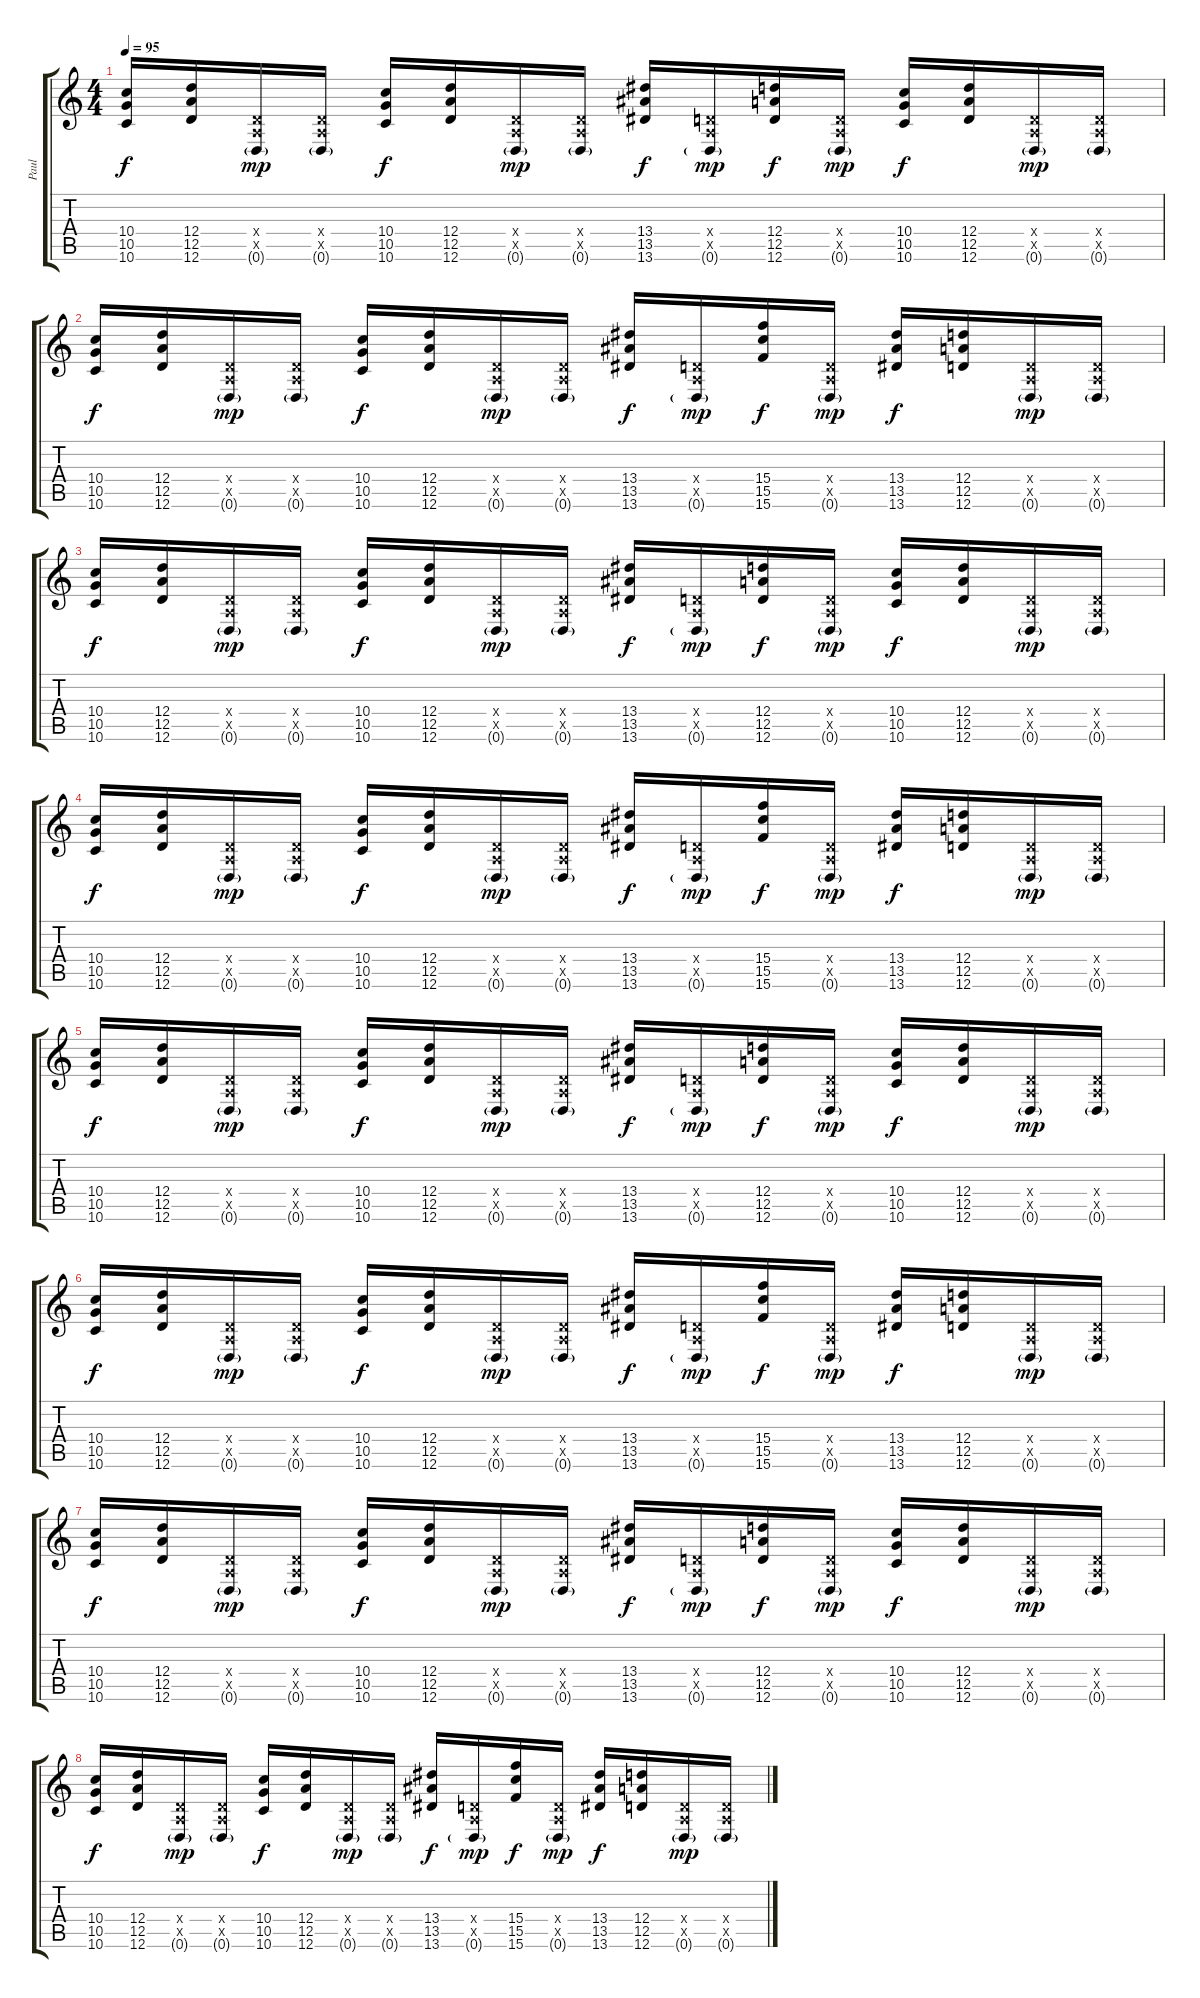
\track ("Paul" "Paul") {instrument distortionguitar}
\staff {score tabs}
\tuning (E4 B3 G3 D3 A2 D2) {hide}
\ts (4 4)
\tempo 95
\clef g2
\ks c
(10.4 10.5 10.6).16{dy f instrument distortionguitar} (12.4 12.5 12.6).16 (0.4{x} 0.5{x} 0.6{g}).16{dy mp} (0.4{x} 0.5{x} 0.6{g}).16 (10.4 10.5 10.6).16{dy f} (12.4 12.5 12.6).16 (0.4{x} 0.5{x} 0.6{g}).16{dy mp} (0.4{x} 0.5{x} 0.6{g}).16 (13.4 13.5 13.6).16{dy f} (0.4{x} 0.5{x} 0.6{g}).16{dy mp} (12.4 12.5 12.6).16{dy f} (0.4{x} 0.5{x} 0.6{g}).16{dy mp} (10.4 10.5 10.6).16{dy f} (12.4 12.5 12.6).16 (0.4{x} 0.5{x} 0.6{g}).16{dy mp} (0.4{x} 0.5{x} 0.6{g}).16 |
(10.4 10.5 10.6).16{dy f} (12.4 12.5 12.6).16 (0.4{x} 0.5{x} 0.6{g}).16{dy mp} (0.4{x} 0.5{x} 0.6{g}).16 (10.4 10.5 10.6).16{dy f} (12.4 12.5 12.6).16 (0.4{x} 0.5{x} 0.6{g}).16{dy mp} (0.4{x} 0.5{x} 0.6{g}).16 (13.4 13.5 13.6).16{dy f} (0.4{x} 0.5{x} 0.6{g}).16{dy mp} (15.4 15.5 15.6).16{dy f} (0.4{x} 0.5{x} 0.6{g}).16{dy mp} (13.4 13.5 13.6).16{dy f} (12.4 12.5 12.6).16 (0.4{x} 0.5{x} 0.6{g}).16{dy mp} (0.4{x} 0.5{x} 0.6{g}).16 |
(10.4 10.5 10.6).16{dy f} (12.4 12.5 12.6).16 (0.4{x} 0.5{x} 0.6{g}).16{dy mp} (0.4{x} 0.5{x} 0.6{g}).16 (10.4 10.5 10.6).16{dy f} (12.4 12.5 12.6).16 (0.4{x} 0.5{x} 0.6{g}).16{dy mp} (0.4{x} 0.5{x} 0.6{g}).16 (13.4 13.5 13.6).16{dy f} (0.4{x} 0.5{x} 0.6{g}).16{dy mp} (12.4 12.5 12.6).16{dy f} (0.4{x} 0.5{x} 0.6{g}).16{dy mp} (10.4 10.5 10.6).16{dy f} (12.4 12.5 12.6).16 (0.4{x} 0.5{x} 0.6{g}).16{dy mp} (0.4{x} 0.5{x} 0.6{g}).16 |
(10.4 10.5 10.6).16{dy f} (12.4 12.5 12.6).16 (0.4{x} 0.5{x} 0.6{g}).16{dy mp} (0.4{x} 0.5{x} 0.6{g}).16 (10.4 10.5 10.6).16{dy f} (12.4 12.5 12.6).16 (0.4{x} 0.5{x} 0.6{g}).16{dy mp} (0.4{x} 0.5{x} 0.6{g}).16 (13.4 13.5 13.6).16{dy f} (0.4{x} 0.5{x} 0.6{g}).16{dy mp} (15.4 15.5 15.6).16{dy f} (0.4{x} 0.5{x} 0.6{g}).16{dy mp} (13.4 13.5 13.6).16{dy f} (12.4 12.5 12.6).16 (0.4{x} 0.5{x} 0.6{g}).16{dy mp} (0.4{x} 0.5{x} 0.6{g}).16 |
(10.4 10.5 10.6).16{dy f instrument distortionguitar} (12.4 12.5 12.6).16 (0.4{x} 0.5{x} 0.6{g}).16{dy mp} (0.4{x} 0.5{x} 0.6{g}).16 (10.4 10.5 10.6).16{dy f} (12.4 12.5 12.6).16 (0.4{x} 0.5{x} 0.6{g}).16{dy mp} (0.4{x} 0.5{x} 0.6{g}).16 (13.4 13.5 13.6).16{dy f} (0.4{x} 0.5{x} 0.6{g}).16{dy mp} (12.4 12.5 12.6).16{dy f} (0.4{x} 0.5{x} 0.6{g}).16{dy mp} (10.4 10.5 10.6).16{dy f} (12.4 12.5 12.6).16 (0.4{x} 0.5{x} 0.6{g}).16{dy mp} (0.4{x} 0.5{x} 0.6{g}).16 |
(10.4 10.5 10.6).16{dy f} (12.4 12.5 12.6).16 (0.4{x} 0.5{x} 0.6{g}).16{dy mp} (0.4{x} 0.5{x} 0.6{g}).16 (10.4 10.5 10.6).16{dy f} (12.4 12.5 12.6).16 (0.4{x} 0.5{x} 0.6{g}).16{dy mp} (0.4{x} 0.5{x} 0.6{g}).16 (13.4 13.5 13.6).16{dy f} (0.4{x} 0.5{x} 0.6{g}).16{dy mp} (15.4 15.5 15.6).16{dy f} (0.4{x} 0.5{x} 0.6{g}).16{dy mp} (13.4 13.5 13.6).16{dy f} (12.4 12.5 12.6).16 (0.4{x} 0.5{x} 0.6{g}).16{dy mp} (0.4{x} 0.5{x} 0.6{g}).16 |
(10.4 10.5 10.6).16{dy f} (12.4 12.5 12.6).16 (0.4{x} 0.5{x} 0.6{g}).16{dy mp} (0.4{x} 0.5{x} 0.6{g}).16 (10.4 10.5 10.6).16{dy f} (12.4 12.5 12.6).16 (0.4{x} 0.5{x} 0.6{g}).16{dy mp} (0.4{x} 0.5{x} 0.6{g}).16 (13.4 13.5 13.6).16{dy f} (0.4{x} 0.5{x} 0.6{g}).16{dy mp} (12.4 12.5 12.6).16{dy f} (0.4{x} 0.5{x} 0.6{g}).16{dy mp} (10.4 10.5 10.6).16{dy f} (12.4 12.5 12.6).16 (0.4{x} 0.5{x} 0.6{g}).16{dy mp} (0.4{x} 0.5{x} 0.6{g}).16 |
(10.4 10.5 10.6).16{dy f} (12.4 12.5 12.6).16 (0.4{x} 0.5{x} 0.6{g}).16{dy mp} (0.4{x} 0.5{x} 0.6{g}).16 (10.4 10.5 10.6).16{dy f} (12.4 12.5 12.6).16 (0.4{x} 0.5{x} 0.6{g}).16{dy mp} (0.4{x} 0.5{x} 0.6{g}).16 (13.4 13.5 13.6).16{dy f} (0.4{x} 0.5{x} 0.6{g}).16{dy mp} (15.4 15.5 15.6).16{dy f} (0.4{x} 0.5{x} 0.6{g}).16{dy mp} (13.4 13.5 13.6).16{dy f} (12.4 12.5 12.6).16 (0.4{x} 0.5{x} 0.6{g}).16{dy mp} (0.4{x} 0.5{x} 0.6{g}).16
